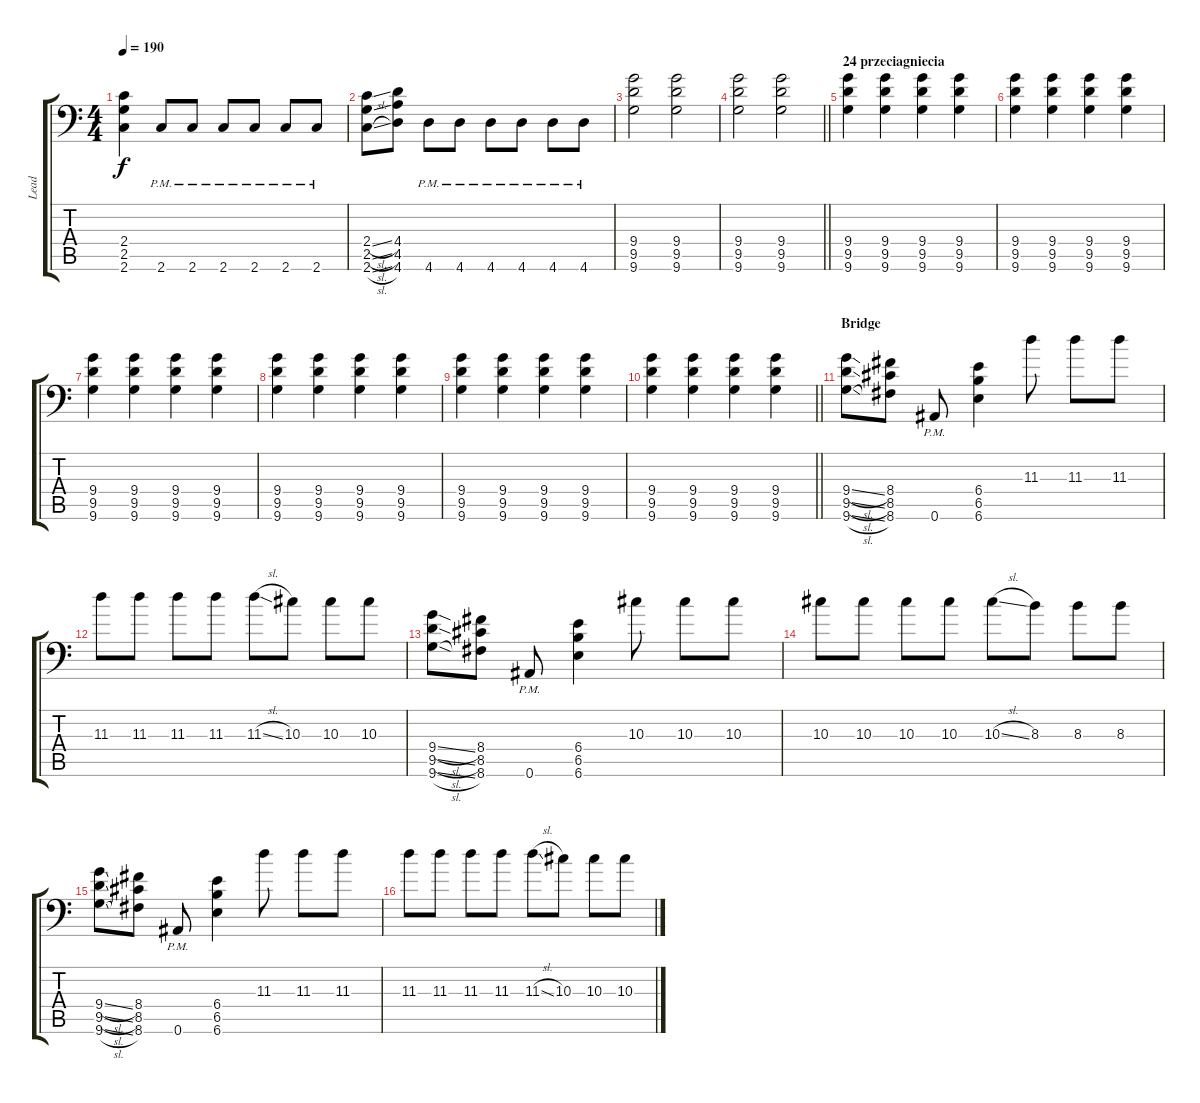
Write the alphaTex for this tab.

\track ("Lead" "Lead") {instrument distortionguitar}
\staff {score tabs}
\tuning (C4 G3 Eb3 Bb2 F2 Bb1) {hide}
\ts (4 4)
\tempo 190
\clef f4
\ks c
(2.4 2.5 2.6).4{dy f} 2.6{pm}.8 2.6{pm}.8 2.6{pm}.8 2.6{pm}.8 2.6{pm}.8 2.6{pm}.8 |
(2.4{sl} 2.5{sl} 2.6{sl}).8 (4.4 4.5 4.6).8 4.6{pm}.8 4.6{pm}.8 4.6{pm}.8 4.6{pm}.8 4.6{pm}.8 4.6{pm}.8 |
(9.4 9.5 9.6).2 (9.4 9.5 9.6).2 |
\barLineRight lightlight
(9.4 9.5 9.6).2 (9.4 9.5 9.6).2 |
\section ("" "24 przeciagniecia")
(9.4 9.5 9.6).4 (9.4 9.5 9.6).4 (9.4 9.5 9.6).4 (9.4 9.5 9.6).4 |
(9.4 9.5 9.6).4 (9.4 9.5 9.6).4 (9.4 9.5 9.6).4 (9.4 9.5 9.6).4 |
(9.4 9.5 9.6).4 (9.4 9.5 9.6).4 (9.4 9.5 9.6).4 (9.4 9.5 9.6).4 |
(9.4 9.5 9.6).4 (9.4 9.5 9.6).4 (9.4 9.5 9.6).4 (9.4 9.5 9.6).4 |
(9.4 9.5 9.6).4 (9.4 9.5 9.6).4 (9.4 9.5 9.6).4 (9.4 9.5 9.6).4 |
\barLineRight lightlight
(9.4 9.5 9.6).4 (9.4 9.5 9.6).4 (9.4 9.5 9.6).4 (9.4 9.5 9.6).4 |
\section ("" "Bridge")
(9.4{sl} 9.5{sl} 9.6{sl}).8 (8.4 8.5 8.6).8 0.6{pm}.8 (6.4 6.5 6.6).4 11.3.8 11.3.8 11.3.8 |
11.3.8 11.3.8 11.3.8 11.3.8 11.3{sl}.8 10.3.8 10.3.8 10.3.8 |
(9.4{sl} 9.5{sl} 9.6{sl}).8 (8.4 8.5 8.6).8 0.6{pm}.8 (6.4 6.5 6.6).4 10.3.8 10.3.8 10.3.8 |
10.3.8 10.3.8 10.3.8 10.3.8 10.3{sl}.8 8.3.8 8.3.8 8.3.8 |
(9.4{sl} 9.5{sl} 9.6{sl}).8 (8.4 8.5 8.6).8 0.6{pm}.8 (6.4 6.5 6.6).4 11.3.8 11.3.8 11.3.8 |
11.3.8 11.3.8 11.3.8 11.3.8 11.3{sl}.8 10.3.8 10.3.8 10.3.8
